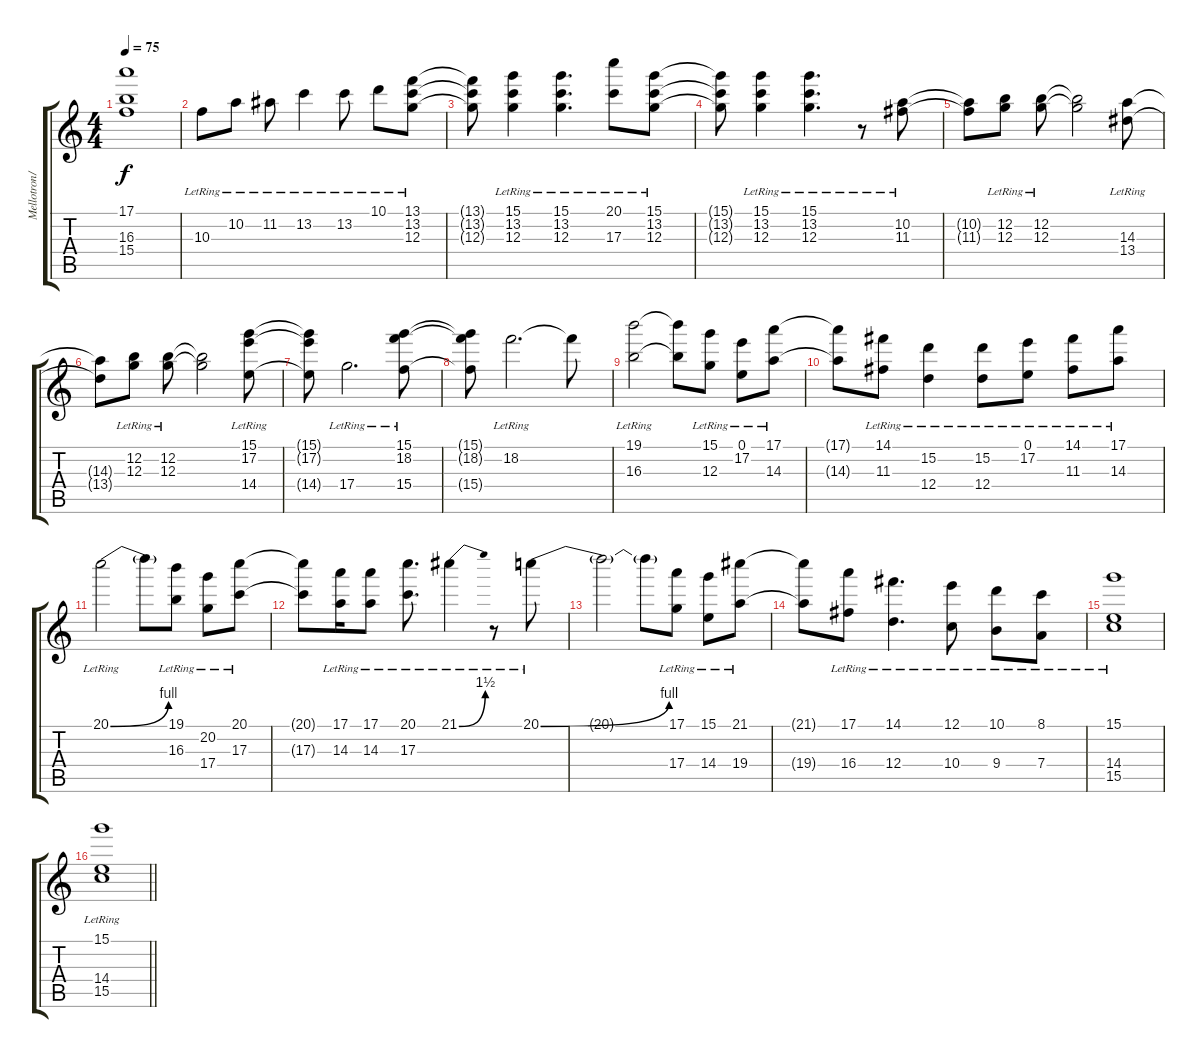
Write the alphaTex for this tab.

\track ("Mellotron/Strings 1" "Mellotron/") {instrument electricguitarjazz}
\staff {score tabs}
\tuning (E4 B3 G3 D3 A2 E2) {hide}
\ts (4 4)
\tempo 75
\clef g2
\ks c
(17.1{t} 16.3{t} 15.4{t}).1{dy f} |
10.3{lr}.8 10.2{lr}.8 11.2{lr}.8 13.2{lr}.4 13.2{lr}.8 10.1{lr}.8 (13.1{lr} 13.2{lr} 12.3{lr}).8 |
(13.1{t} 13.2{t} 12.3{t}).8 (15.1{lr} 13.2{lr} 12.3{lr}).4 (15.1{lr} 13.2{lr} 12.3{lr}).4{d} (20.1{lr} 17.3{lr}).8 (15.1{lr} 13.2{lr} 12.3{lr}).8 |
(15.1{t} 13.2{t} 12.3{t}).8 (15.1{lr} 13.2{lr} 12.3{lr}).4 (15.1{lr} 13.2{lr} 12.3{lr}).4{d} r.8 (10.2{lr} 11.3{lr}).8 |
(10.2{t} 11.3{t}).8 (12.2{lr} 12.3{lr}).8 (12.2{lr} 12.3{lr}).8 (12.2{t} 12.3{t}).2 (14.3{lr} 13.4{lr}).8 |
(14.3{t} 13.4{t}).8 (12.2{lr} 12.3{lr}).8 (12.2{lr} 12.3{lr}).8 (12.2{t} 12.3{t}).2 (15.1{lr} 17.2{lr} 14.4{lr}).8 |
(15.1{t} 17.2{t} 14.4{t}).8 17.4{lr}.2{d} (15.1{lr} 18.2{lr} 15.4{lr}).8 |
(15.1{t} 18.2{t} 15.4{t}).8 18.2{lr}.2{d} 18.2{t}.8 |
(19.1{lr} 16.3{lr}).2 (19.1{t} 16.3{t}).8 (15.1{lr} 12.3{lr}).8 (0.1{lr} 17.2{lr}).8 (17.1{lr} 14.3{lr}).8 |
(17.1{t} 14.3{t}).8 (14.1{lr} 11.3{lr}).8 (15.2{lr} 12.4{lr}).4 (15.2{lr} 12.4{lr}).8 (0.1{lr} 17.2{lr}).8 (14.1{lr} 11.3{lr}).8 (17.1{lr} 14.3{lr}).8 |
20.1{be (bend 0 0 60 4) lr}.2 20.1{t}.8 (19.1{lr} 16.3{lr}).8 (20.2{lr} 17.4{lr}).8 (20.1{lr} 17.3{lr}).8 |
(20.1{t} 17.3{t}).8 (17.1{lr} 14.3{lr}).16 (17.1{lr} 14.3{lr}).8 (20.1{lr} 17.3{lr}).8{d} 21.1{be (bend 0 0 60 6) lr}.4 r.8 20.1{be (bend 0 0 60 4) lr}.8 |
20.1{t}.2 20.1{t}.8 (17.1{lr} 17.4{lr}).8 (15.1{lr} 14.4{lr}).8 (21.1{lr} 19.4{lr}).8 |
(21.1{t} 19.4{t}).8 (17.1{lr} 16.4{lr}).8 (14.1{lr} 12.4{lr}).4{d} (12.1{lr} 10.4{lr}).8 (10.1{lr} 9.4{lr}).8 (8.1{lr} 7.4{lr}).8 |
(15.1{lr} 14.4{lr} 15.5{lr}).1 |
\barLineRight lightlight
(15.1{lr} 14.4{lr} 15.5{lr}).1
